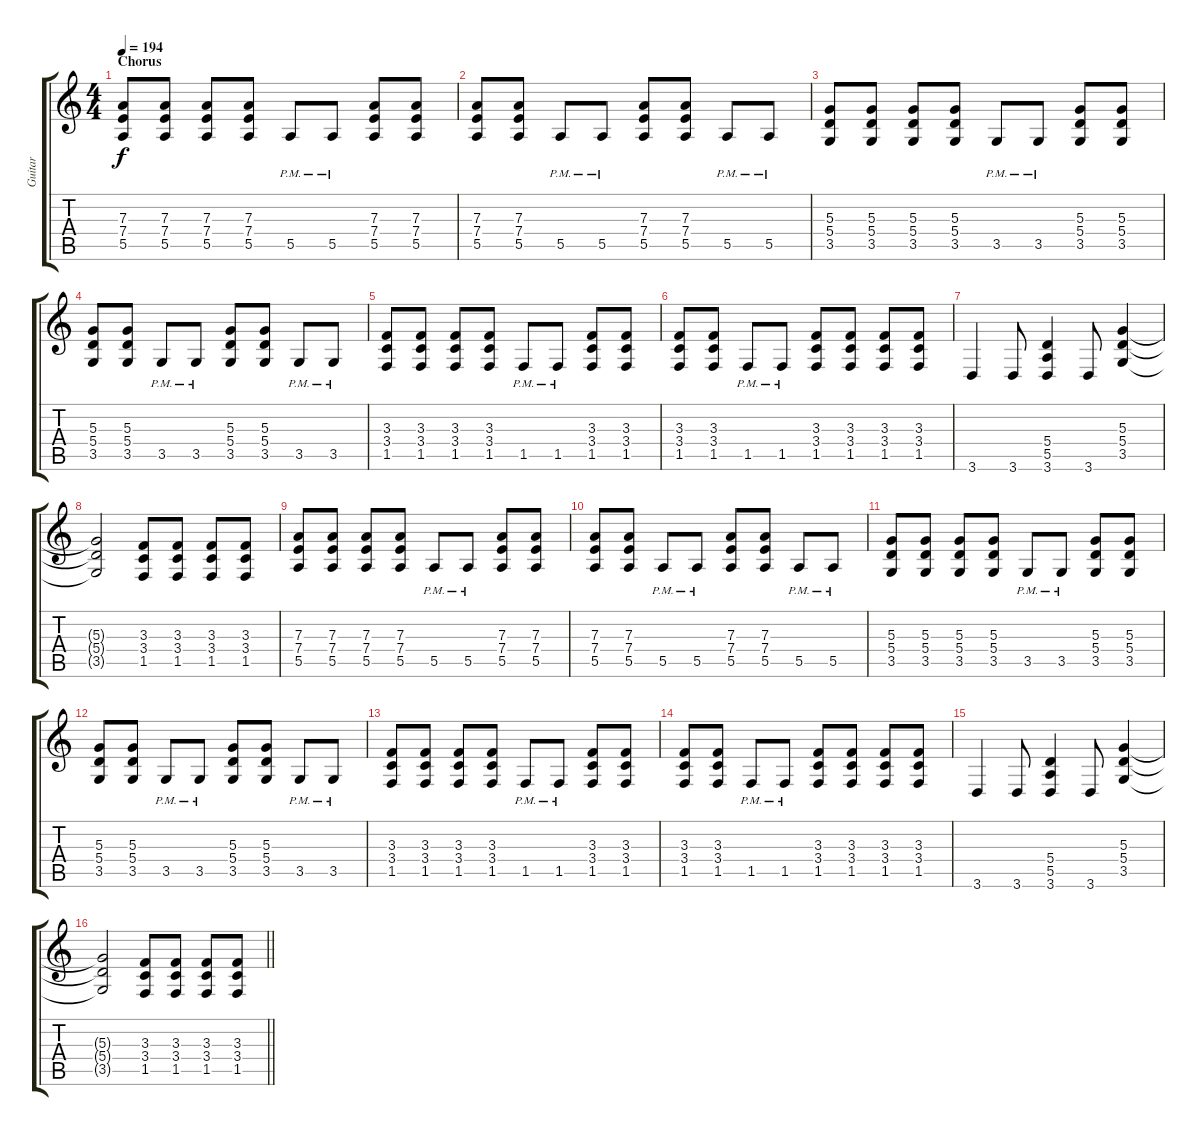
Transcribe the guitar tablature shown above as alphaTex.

\track ("Guitar" "Guitar") {instrument distortionguitar}
\staff {score tabs}
\tuning (B3 Gb3 D3 A2 E2 B1) {hide}
\ts (4 4)
\section ("" "Chorus")
\tempo 194
\clef g2
\ks c
(7.3 7.4 5.5).8{dy f balance 8} (7.3 7.4 5.5).8 (7.3 7.4 5.5).8 (7.3 7.4 5.5).8 5.5{pm}.8 5.5{pm}.8 (7.3 7.4 5.5).8 (7.3 7.4 5.5).8 |
(7.3 7.4 5.5).8 (7.3 7.4 5.5).8 5.5{pm}.8 5.5{pm}.8 (7.3 7.4 5.5).8 (7.3 7.4 5.5).8 5.5{pm}.8 5.5{pm}.8 |
(5.3 5.4 3.5).8 (5.3 5.4 3.5).8 (5.3 5.4 3.5).8 (5.3 5.4 3.5).8 3.5{pm}.8 3.5{pm}.8 (5.3 5.4 3.5).8 (5.3 5.4 3.5).8 |
(5.3 5.4 3.5).8 (5.3 5.4 3.5).8 3.5{pm}.8 3.5{pm}.8 (5.3 5.4 3.5).8 (5.3 5.4 3.5).8 3.5{pm}.8 3.5{pm}.8 |
(3.3 3.4 1.5).8 (3.3 3.4 1.5).8 (3.3 3.4 1.5).8 (3.3 3.4 1.5).8 1.5{pm}.8 1.5{pm}.8 (3.3 3.4 1.5).8 (3.3 3.4 1.5).8 |
(3.3 3.4 1.5).8 (3.3 3.4 1.5).8 1.5{pm}.8 1.5{pm}.8 (3.3 3.4 1.5).8 (3.3 3.4 1.5).8 (3.3 3.4 1.5).8 (3.3 3.4 1.5).8 |
3.6.4 3.6.8 (5.4 5.5 3.6).4 3.6.8 (5.3 5.4 3.5).4 |
(5.3{t} 5.4{t} 3.5{t}).2 (3.3 3.4 1.5).8 (3.3 3.4 1.5).8 (3.3 3.4 1.5).8 (3.3 3.4 1.5).8 |
(7.3 7.4 5.5).8{balance 8} (7.3 7.4 5.5).8 (7.3 7.4 5.5).8 (7.3 7.4 5.5).8 5.5{pm}.8 5.5{pm}.8 (7.3 7.4 5.5).8 (7.3 7.4 5.5).8 |
(7.3 7.4 5.5).8 (7.3 7.4 5.5).8 5.5{pm}.8 5.5{pm}.8 (7.3 7.4 5.5).8 (7.3 7.4 5.5).8 5.5{pm}.8 5.5{pm}.8 |
(5.3 5.4 3.5).8 (5.3 5.4 3.5).8 (5.3 5.4 3.5).8 (5.3 5.4 3.5).8 3.5{pm}.8 3.5{pm}.8 (5.3 5.4 3.5).8 (5.3 5.4 3.5).8 |
(5.3 5.4 3.5).8 (5.3 5.4 3.5).8 3.5{pm}.8 3.5{pm}.8 (5.3 5.4 3.5).8 (5.3 5.4 3.5).8 3.5{pm}.8 3.5{pm}.8 |
(3.3 3.4 1.5).8 (3.3 3.4 1.5).8 (3.3 3.4 1.5).8 (3.3 3.4 1.5).8 1.5{pm}.8 1.5{pm}.8 (3.3 3.4 1.5).8 (3.3 3.4 1.5).8 |
(3.3 3.4 1.5).8 (3.3 3.4 1.5).8 1.5{pm}.8 1.5{pm}.8 (3.3 3.4 1.5).8 (3.3 3.4 1.5).8 (3.3 3.4 1.5).8 (3.3 3.4 1.5).8 |
3.6.4 3.6.8 (5.4 5.5 3.6).4 3.6.8 (5.3 5.4 3.5).4 |
\barLineRight lightlight
(5.3{t} 5.4{t} 3.5{t}).2 (3.3 3.4 1.5).8 (3.3 3.4 1.5).8 (3.3 3.4 1.5).8 (3.3 3.4 1.5).8
